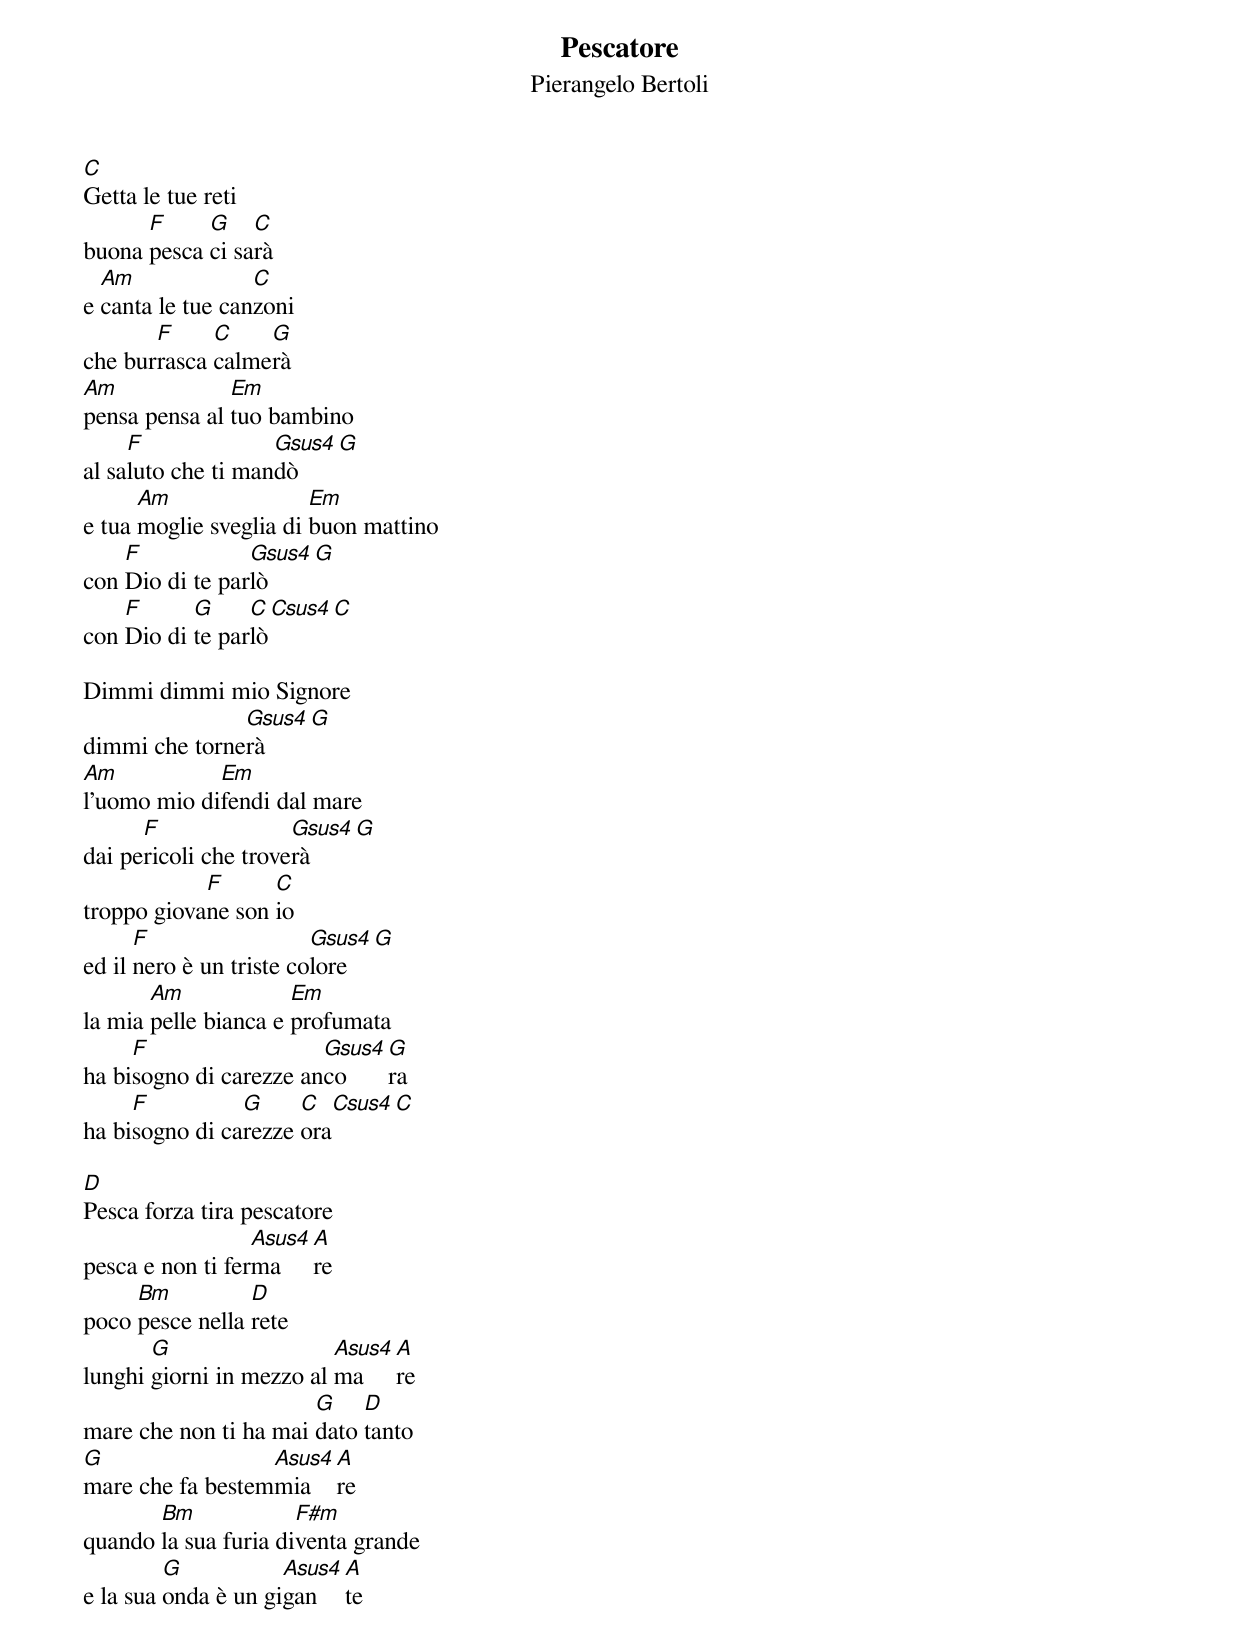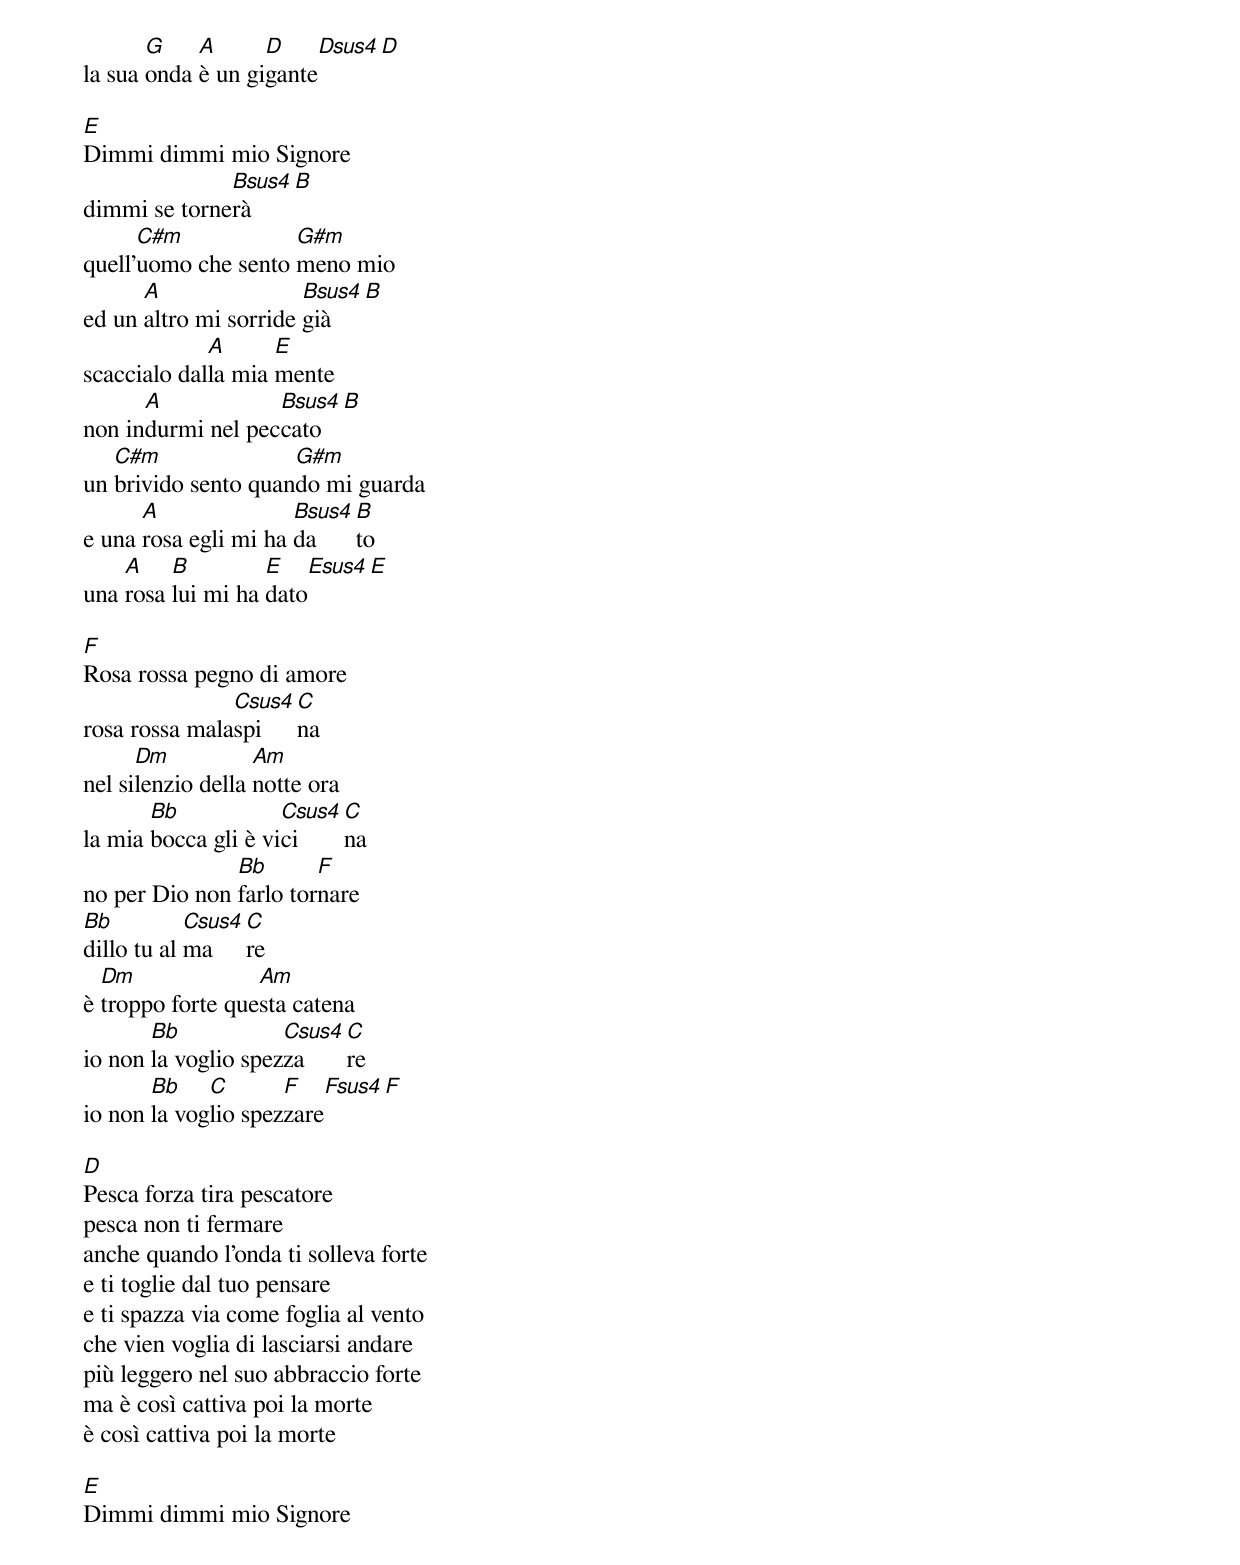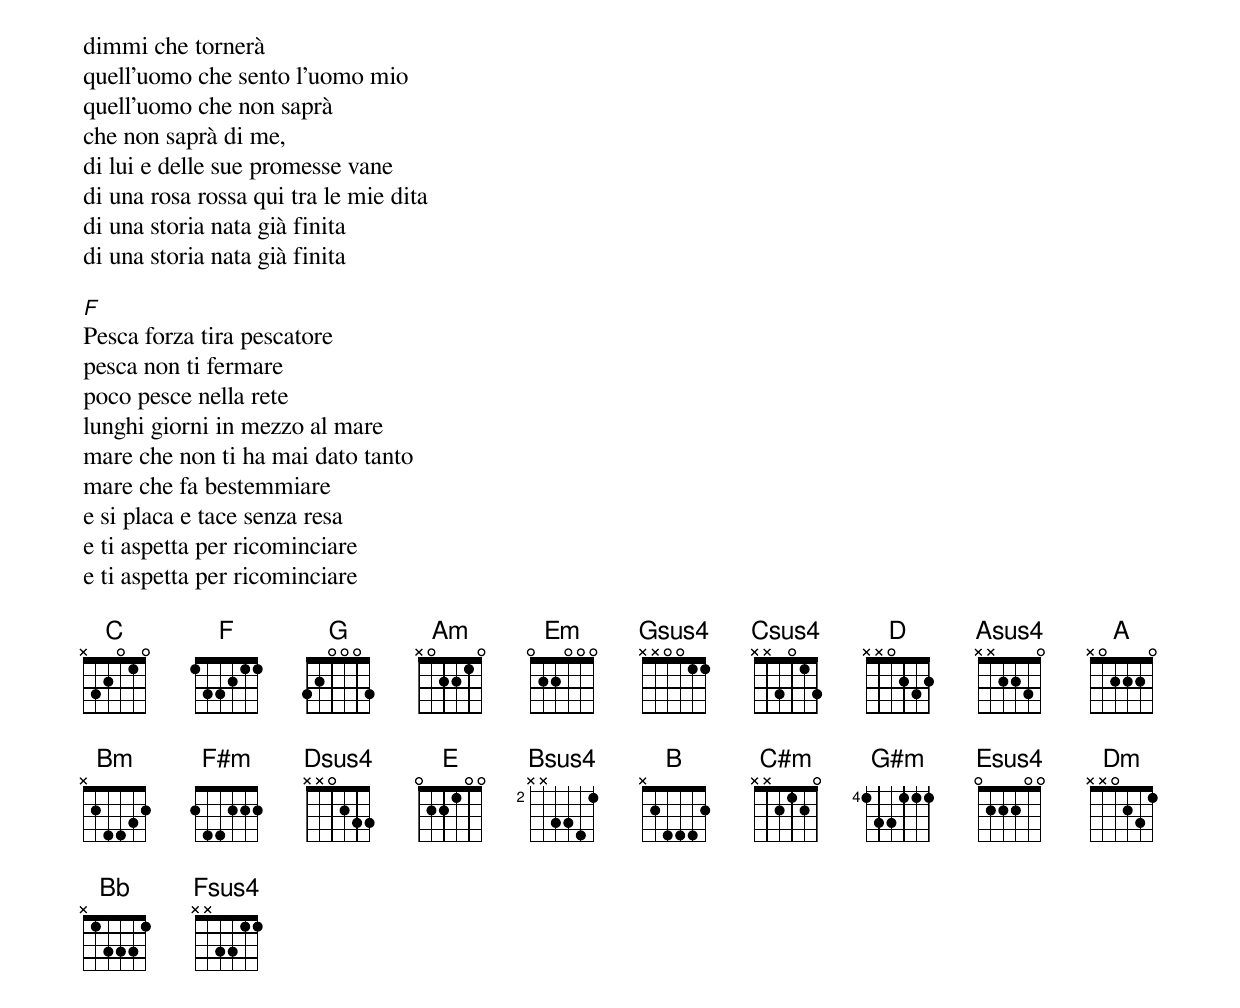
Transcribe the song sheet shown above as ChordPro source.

{title: Pescatore}
{subtitle: Pierangelo Bertoli}

[C]Getta le tue reti
buona [F]pesca [G]ci sa[C]rà
e [Am]canta le tue can[C]zoni
che bur[F]rasca [C]calme[G]rà
[Am]pensa pensa al [Em]tuo bambino
al sa[F]luto che ti man[Gsus4]dò[G]
e tua [Am]moglie sveglia di [Em]buon mattino
con [F]Dio di te par[Gsus4]lò[G]
con [F]Dio di [G]te par[C]lò[Csus4][C]

Dimmi dimmi mio Signore
dimmi che torne[Gsus4]rà[G]
[Am]l'uomo mio di[Em]fendi dal mare
dai pe[F]ricoli che trove[Gsus4]rà[G]
troppo giova[F]ne son [C]io
ed il [F]nero è un triste co[Gsus4]lore[G]
la mia [Am]pelle bianca e [Em]profumata
ha bi[F]sogno di carezze an[Gsus4]co[G]ra
ha bi[F]sogno di ca[G]rezze [C]ora[Csus4][C]

[D]Pesca forza tira pescatore
pesca e non ti fer[Asus4]ma[A]re
poco [Bm]pesce nella [D]rete
lunghi [G]giorni in mezzo al [Asus4]ma[A]re
mare che non ti ha mai [G]dato [D]tanto
[G]mare che fa bestem[Asus4]mia[A]re
quando [Bm]la sua furia di[F#m]venta grande
e la sua [G]onda è un gi[Asus4]gan[A]te
la sua [G]onda [A]è un gi[D]gante[Dsus4][D]

[E]Dimmi dimmi mio Signore
dimmi se torne[Bsus4]rà[B]
quell'[C#m]uomo che sento [G#m]meno mio
ed un [A]altro mi sorride [Bsus4]già[B]
scaccialo dal[A]la mia [E]mente
non in[A]durmi nel pec[Bsus4]cato[B]
un [C#m]brivido sento quan[G#m]do mi guarda
e una [A]rosa egli mi ha [Bsus4]da[B]to
una [A]rosa [B]lui mi ha [E]dato[Esus4][E]

[F]Rosa rossa pegno di amore
rosa rossa mala[Csus4]spi[C]na
nel si[Dm]lenzio della [Am]notte ora
la mia [Bb]bocca gli è vi[Csus4]ci[C]na
no per Dio non [Bb]farlo tor[F]nare
[Bb]dillo tu al [Csus4]ma[C]re
è [Dm]troppo forte que[Am]sta catena
io non [Bb]la voglio spez[Csus4]za[C]re
io non [Bb]la vog[C]lio spez[F]zare[Fsus4][F]

[D]Pesca forza tira pescatore
pesca non ti fermare
anche quando l'onda ti solleva forte
e ti toglie dal tuo pensare
e ti spazza via come foglia al vento
che vien voglia di lasciarsi andare
più leggero nel suo abbraccio forte
ma è così cattiva poi la morte
è così cattiva poi la morte

[E]Dimmi dimmi mio Signore
dimmi che tornerà
quell'uomo che sento l'uomo mio
quell'uomo che non saprà
che non saprà di me,
di lui e delle sue promesse vane
di una rosa rossa qui tra le mie dita
di una storia nata già finita
di una storia nata già finita

[F]Pesca forza tira pescatore
pesca non ti fermare
poco pesce nella rete
lunghi giorni in mezzo al mare
mare che non ti ha mai dato tanto
mare che fa bestemmiare
e si placa e tace senza resa
e ti aspetta per ricominciare
e ti aspetta per ricominciare

{ci:    }
